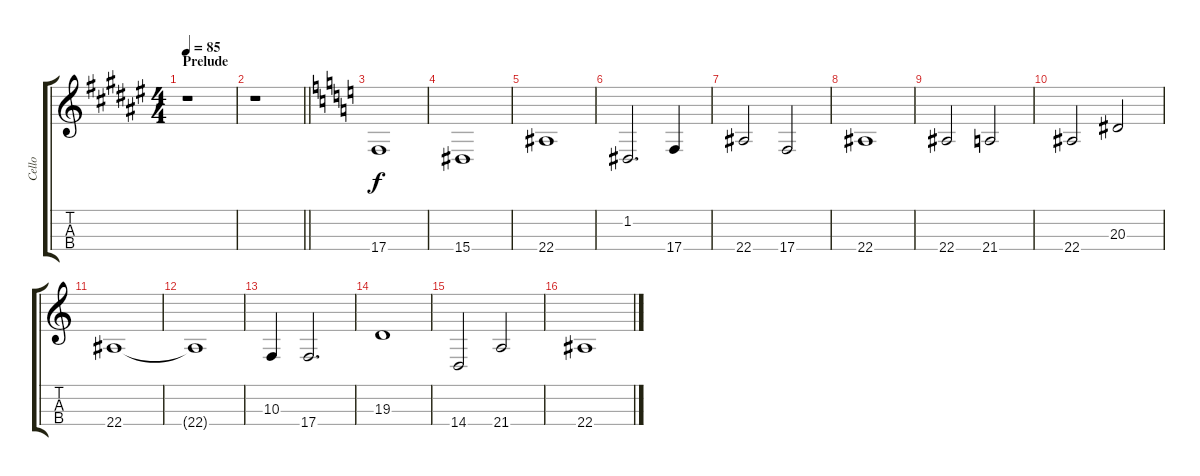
\track ("Cello" "Cello") {instrument cello}
\staff {score tabs}
\tuning (A3 D3 G2 C2) {hide}
\ts (4 4)
\section ("" "Prelude")
\tempo 85
\clef g2
\ks f#
r.1{dy f instrument cello} |
\barLineRight lightlight
r.1 |
\ks c
17.4.1 |
15.4.1 |
22.4.1 |
1.2.2{d} 17.4.4 |
22.4.2 17.4.2 |
22.4.1 |
22.4.2 21.4.2 |
22.4.2 20.3.2 |
22.4.1 |
22.4{t}.1 |
10.3.4 17.4.2{d} |
19.3.1 |
14.4.2 21.4.2 |
22.4.1
